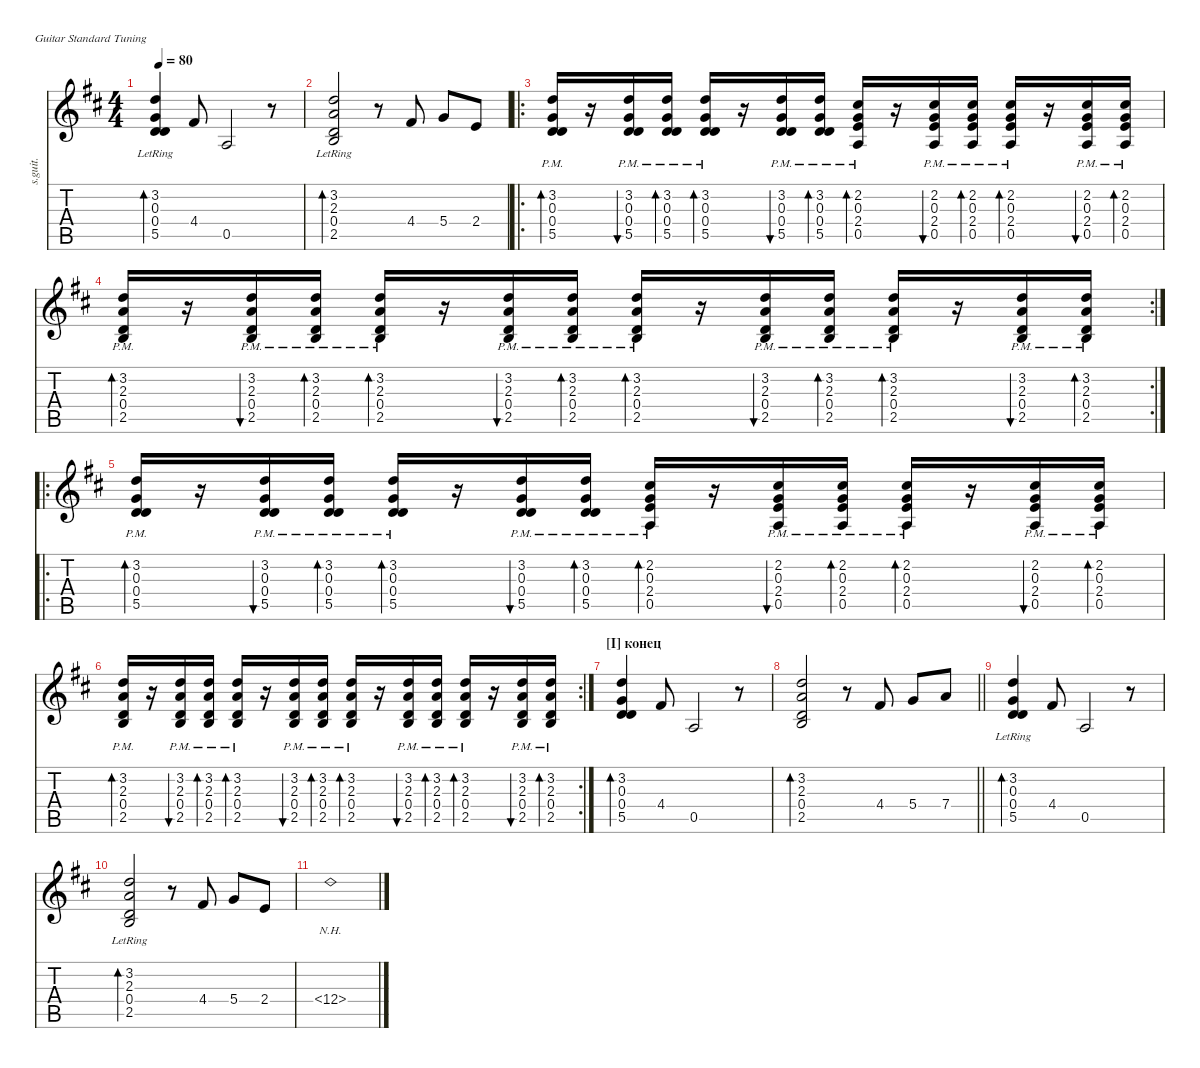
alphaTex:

\defaultSystemsLayout 4
\hideDynamics
\bracketExtendMode nobrackets
\otherSystemsTrackNameOrientation horizontal
\track ("Steel Guitar" "s.guit.") {instrument acousticguitarsteel}
\staff {score tabs}
\tuning (E4 B3 G3 D3 A2 E2)
\ts (4 4)
\tempo 80
\clef g2
\ks bminor
(5.5{acc forcenatural} 0.4{acc forcenatural} 0.3{lr acc forcenatural} 3.2{acc forcenatural}).4{bd 30 dy mf beam Up} 4.4{acc #}.8{beam Up} 0.5{acc forcenatural}.2{beam Up} r.8{beam Up} |
(2.5{acc forcenatural} 0.4{lr acc forcenatural} 2.3{acc forcenatural} 3.2{acc forcenatural}).2{bd 30 beam Up} r.8{beam Up} 4.4{acc #}.8{beam Up} 5.4{acc forcenatural}.8{beam Up} 2.4{acc forcenatural}.8{beam Up} |
\ro
(5.5{pm acc forcenatural} 0.4{pm acc forcenatural} 0.3{pm acc forcenatural} 3.2{pm acc forcenatural}).16{bd 30 beam Up} r.16{beam Up} (5.5{pm acc forcenatural} 0.4{pm acc forcenatural} 0.3{pm acc forcenatural} 3.2{pm acc forcenatural}).16{bu 30 beam Up} (3.2{pm acc forcenatural} 0.3{pm acc forcenatural} 0.4{pm acc forcenatural} 5.5{pm acc forcenatural}).16{bd 30 beam Up} (5.5{pm acc forcenatural} 0.4{pm acc forcenatural} 0.3{pm acc forcenatural} 3.2{pm acc forcenatural}).16{bd 30 beam Up} r.16{beam Up} (5.5{pm acc forcenatural} 0.4{pm acc forcenatural} 0.3{pm acc forcenatural} 3.2{pm acc forcenatural}).16{bu 30 beam Up} (3.2{pm acc forcenatural} 0.3{pm acc forcenatural} 0.4{pm acc forcenatural} 5.5{pm acc forcenatural}).16{bd 30 beam Up} (0.5{pm acc forcenatural} 2.4{pm acc forcenatural} 0.3{pm acc forcenatural} 2.2{pm acc #}).16{bd 30 beam Up} r.16{beam Up} (2.4{pm acc forcenatural} 0.3{pm acc forcenatural} 2.2{pm acc #} 0.5{pm acc forcenatural}).16{bu 30 beam Up} (2.2{pm acc #} 0.3{pm acc forcenatural} 2.4{pm acc forcenatural} 0.5{pm acc forcenatural}).16{bd 30 beam Up} (0.5{pm acc forcenatural} 2.4{pm acc forcenatural} 0.3{pm acc forcenatural} 2.2{pm acc #}).16{bd 30 beam Up} r.16{beam Up} (0.5{pm acc forcenatural} 2.4{pm acc forcenatural} 0.3{pm acc forcenatural} 2.2{pm acc #}).16{bu 30 beam Up} (2.2{pm acc #} 0.3{pm acc forcenatural} 2.4{pm acc forcenatural} 0.5{pm acc forcenatural}).16{bd 30 beam Up} |
\rc 2
(2.5{pm acc forcenatural} 0.4{pm acc forcenatural} 2.3{pm acc forcenatural} 3.2{pm acc forcenatural}).16{bd 30 beam Up} r.16{beam Up} (2.5{pm acc forcenatural} 0.4{pm acc forcenatural} 2.3{pm acc forcenatural} 3.2{pm acc forcenatural}).16{bu 30 beam Up} (2.5{pm acc forcenatural} 0.4{pm acc forcenatural} 2.3{pm acc forcenatural} 3.2{pm acc forcenatural}).16{bd 30 beam Up} (2.5{pm acc forcenatural} 0.4{pm acc forcenatural} 2.3{pm acc forcenatural} 3.2{pm acc forcenatural}).16{bd 30 beam Up} r.16{beam Up} (2.5{pm acc forcenatural} 0.4{pm acc forcenatural} 2.3{pm acc forcenatural} 3.2{pm acc forcenatural}).16{bu 30 beam Up} (2.5{pm acc forcenatural} 0.4{pm acc forcenatural} 2.3{pm acc forcenatural} 3.2{pm acc forcenatural}).16{bd 30 beam Up} (2.5{pm acc forcenatural} 0.4{pm acc forcenatural} 2.3{pm acc forcenatural} 3.2{pm acc forcenatural}).16{bd 30 beam Up} r.16{beam Up} (2.5{pm acc forcenatural} 0.4{pm acc forcenatural} 2.3{pm acc forcenatural} 3.2{pm acc forcenatural}).16{bu 30 beam Up} (2.5{pm acc forcenatural} 0.4{pm acc forcenatural} 2.3{pm acc forcenatural} 3.2{pm acc forcenatural}).16{bd 30 beam Up} (2.5{pm acc forcenatural} 0.4{pm acc forcenatural} 2.3{pm acc forcenatural} 3.2{pm acc forcenatural}).16{bd 30 beam Up} r.16{beam Up} (2.5{pm acc forcenatural} 0.4{pm acc forcenatural} 2.3{pm acc forcenatural} 3.2{pm acc forcenatural}).16{bu 30 beam Up} (2.5{pm acc forcenatural} 0.4{pm acc forcenatural} 2.3{pm acc forcenatural} 3.2{pm acc forcenatural}).16{bd 30 beam Up} |
\ro
(5.5{pm acc forcenatural} 0.4{pm acc forcenatural} 0.3{pm acc forcenatural} 3.2{pm acc forcenatural}).16{bd 30 beam Up} r.16{beam Up} (5.5{pm acc forcenatural} 0.4{pm acc forcenatural} 0.3{pm acc forcenatural} 3.2{pm acc forcenatural}).16{bu 30 beam Up} (3.2{pm acc forcenatural} 0.3{pm acc forcenatural} 0.4{pm acc forcenatural} 5.5{pm acc forcenatural}).16{bd 30 beam Up} (5.5{pm acc forcenatural} 0.4{pm acc forcenatural} 0.3{pm acc forcenatural} 3.2{pm acc forcenatural}).16{bd 30 beam Up} r.16{beam Up} (5.5{pm acc forcenatural} 0.4{pm acc forcenatural} 0.3{pm acc forcenatural} 3.2{pm acc forcenatural}).16{bu 30 beam Up} (3.2{pm acc forcenatural} 0.3{pm acc forcenatural} 0.4{pm acc forcenatural} 5.5{pm acc forcenatural}).16{bd 30 beam Up} (0.5{pm acc forcenatural} 2.4{pm acc forcenatural} 0.3{pm acc forcenatural} 2.2{pm acc #}).16{bd 30 beam Up} r.16{beam Up} (2.4{pm acc forcenatural} 0.3{pm acc forcenatural} 2.2{pm acc #} 0.5{pm acc forcenatural}).16{bu 30 beam Up} (2.2{pm acc #} 0.3{pm acc forcenatural} 2.4{pm acc forcenatural} 0.5{pm acc forcenatural}).16{bd 30 beam Up} (0.5{pm acc forcenatural} 2.4{pm acc forcenatural} 0.3{pm acc forcenatural} 2.2{pm acc #}).16{bd 30 beam Up} r.16{beam Up} (0.5{pm acc forcenatural} 2.4{pm acc forcenatural} 0.3{pm acc forcenatural} 2.2{pm acc #}).16{bu 30 beam Up} (2.2{pm acc #} 0.3{pm acc forcenatural} 2.4{pm acc forcenatural} 0.5{pm acc forcenatural}).16{bd 30 beam Up} |
\rc 2
(2.5{pm acc forcenatural} 0.4{pm acc forcenatural} 2.3{pm acc forcenatural} 3.2{pm acc forcenatural}).16{bd 30 beam Up} r.16{beam Up} (2.5{pm acc forcenatural} 0.4{pm acc forcenatural} 2.3{pm acc forcenatural} 3.2{pm acc forcenatural}).16{bu 30 beam Up} (2.5{pm acc forcenatural} 0.4{pm acc forcenatural} 2.3{pm acc forcenatural} 3.2{pm acc forcenatural}).16{bd 30 beam Up} (2.5{pm acc forcenatural} 0.4{pm acc forcenatural} 2.3{pm acc forcenatural} 3.2{pm acc forcenatural}).16{bd 30 beam Up} r.16{beam Up} (2.5{pm acc forcenatural} 0.4{pm acc forcenatural} 2.3{pm acc forcenatural} 3.2{pm acc forcenatural}).16{bu 30 beam Up} (2.5{pm acc forcenatural} 0.4{pm acc forcenatural} 2.3{pm acc forcenatural} 3.2{pm acc forcenatural}).16{bd 30 beam Up} (2.5{pm acc forcenatural} 0.4{pm acc forcenatural} 2.3{pm acc forcenatural} 3.2{pm acc forcenatural}).16{bd 30 beam Up} r.16{beam Up} (2.5{pm acc forcenatural} 0.4{pm acc forcenatural} 2.3{pm acc forcenatural} 3.2{pm acc forcenatural}).16{bu 30 beam Up} (2.5{pm acc forcenatural} 0.4{pm acc forcenatural} 2.3{pm acc forcenatural} 3.2{pm acc forcenatural}).16{bd 30 beam Up} (2.5{pm acc forcenatural} 0.4{pm acc forcenatural} 2.3{pm acc forcenatural} 3.2{pm acc forcenatural}).16{bd 30 beam Up} r.16{beam Up} (2.5{pm acc forcenatural} 0.4{pm acc forcenatural} 2.3{pm acc forcenatural} 3.2{pm acc forcenatural}).16{bu 30 beam Up} (2.5{pm acc forcenatural} 0.4{pm acc forcenatural} 2.3{pm acc forcenatural} 3.2{pm acc forcenatural}).16{bd 30 beam Up} |
\section ("I" "конец")
(5.5{acc forcenatural} 0.4{acc forcenatural} 0.3{acc forcenatural} 3.2{acc forcenatural}).4{bd 30 beam Up} 4.4{acc #}.8{beam Up} 0.5{acc forcenatural}.2{beam Up} r.8{beam Up} |
\barLineRight lightlight
(2.5{acc forcenatural} 0.4{acc forcenatural} 2.3{acc forcenatural} 3.2{acc forcenatural}).2{bd 30 beam Up} r.8{beam Up} 4.4{acc #}.8{beam Up} 5.4{acc forcenatural}.8{beam Up} 7.4{acc forcenatural}.8{beam Up} |
(5.5{acc forcenatural} 0.4{acc forcenatural} 0.3{lr acc forcenatural} 3.2{acc forcenatural}).4{bd 30 dy p beam Up} 4.4{acc #}.8{beam Up} 0.5{acc forcenatural}.2{beam Up} r.8{beam Up} |
(2.5{acc forcenatural} 0.4{lr acc forcenatural} 2.3{acc forcenatural} 3.2{acc forcenatural}).2{bd 30 beam Up} r.8{beam Up} 4.4{acc #}.8{beam Up} 5.4{acc forcenatural}.8{beam Up} 2.4{acc forcenatural}.8{beam Up} |
12.4{nh acc forcenatural}.1{beam Down}
